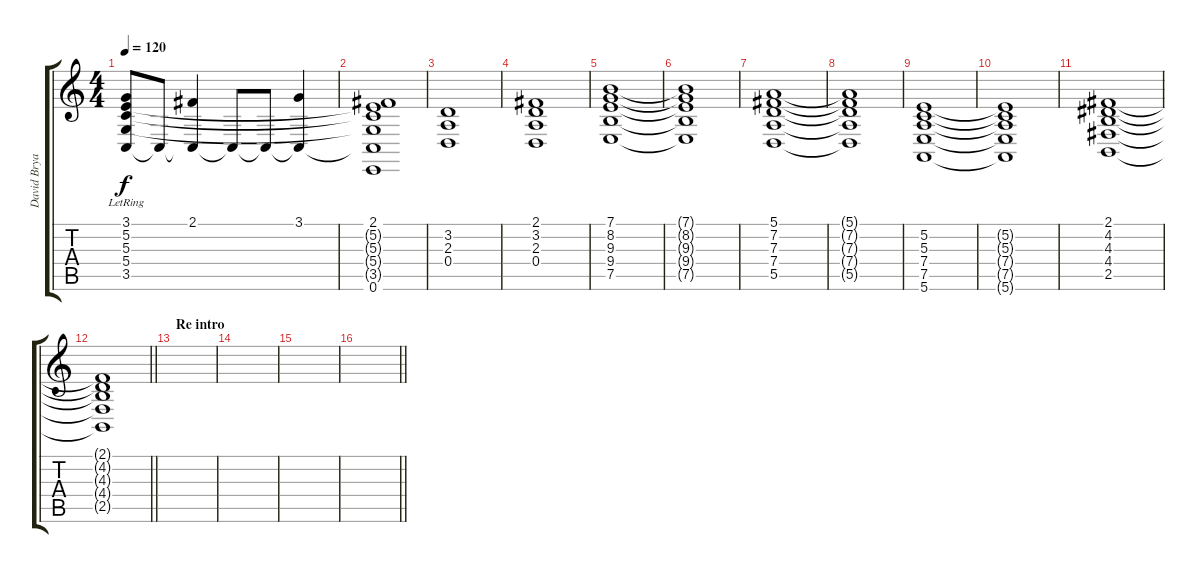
\track ("David Bryan (Strings)" "David Brya") {instrument synthstrings1}
\staff {score tabs}
\tuning (E4 B3 G3 D3 A2 E2) {hide}
\ts (4 4)
\tempo 120
\clef g2
\ks c
(3.1{lr} 5.2{lr} 5.3{lr} 5.4{lr} 3.5{lr}).8{dy f} 3.5{t}.8 (2.1 3.5{t}).4 3.5{t}.8 3.5{t}.8 (3.1 3.5{t}).4 |
(2.1 5.2{t} 5.3{t} 5.4{t} 3.5{t} 0.6).1 |
(3.2 2.3 0.4).1 |
(2.1 3.2 2.3 0.4).1 |
(7.1 8.2 9.3 9.4 7.5).1 |
(7.1{t} 8.2{t} 9.3{t} 9.4{t} 7.5{t}).1 |
(5.1 7.2 7.3 7.4 5.5).1 |
(5.1{t} 7.2{t} 7.3{t} 7.4{t} 5.5{t}).1 |
(5.2 5.3 7.4 7.5 5.6).1 |
(5.2{t} 5.3{t} 7.4{t} 7.5{t} 5.6{t}).1 |
(2.1 4.2 4.3 4.4 2.5).1 |
\barLineRight lightlight
(2.1{t} 4.2{t} 4.3{t} 4.4{t} 2.5{t}).1 |
\section ("" "Re intro")
|
|
|
\barLineRight lightlight
